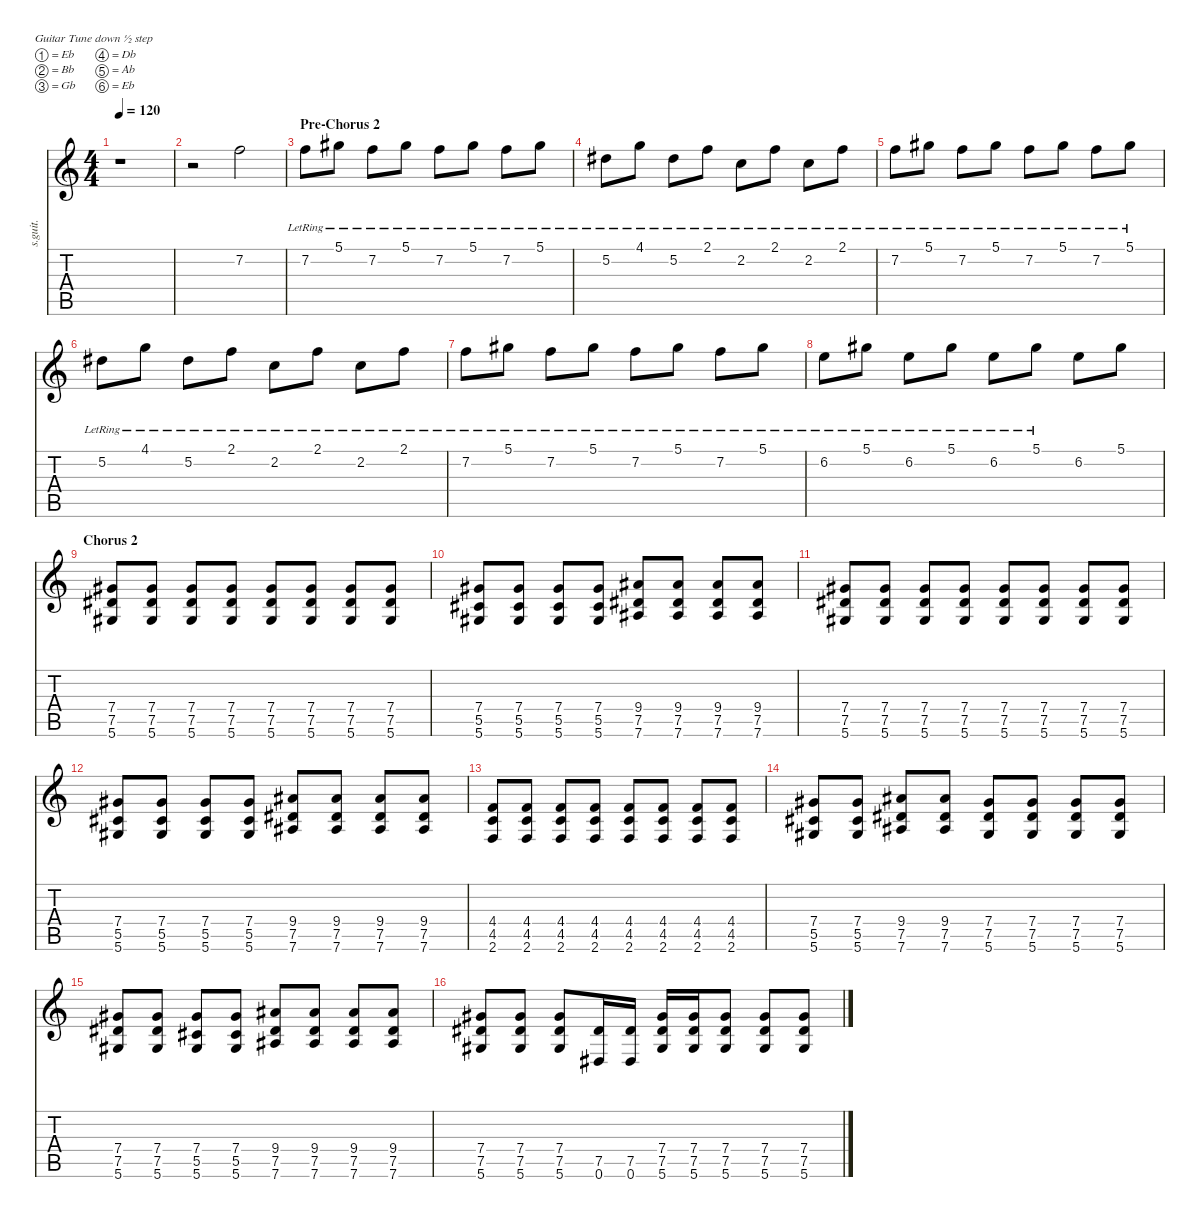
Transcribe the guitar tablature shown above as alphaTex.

\defaultSystemsLayout 4
\hideDynamics
\bracketExtendMode nobrackets
\track ("Rivers Cuomo - Lead Guitar" "s.guit.") {instrument distortionguitar}
\staff {score tabs}
\tuning (Eb4 Bb3 Gb3 Db3 Ab2 Eb2)
\ts (4 4)
\tempo 120
\clef g2
\ks c
r.1{dy f} |
r.2 7.2.2{lyrics (0 "") lyrics (1 "") lyrics (2 "") lyrics (3 "") lyrics (4 "")} |
\section ("" "Pre-Chorus 2")
7.2{lr}.8{lyrics (0 "") lyrics (1 "") lyrics (2 "") lyrics (3 "") lyrics (4 "")} 5.1{lr acc #}.8{lyrics (0 "") lyrics (1 "") lyrics (2 "") lyrics (3 "") lyrics (4 "")} 7.2{lr}.8{lyrics (0 "") lyrics (1 "") lyrics (2 "") lyrics (3 "") lyrics (4 "")} 5.1{lr acc #}.8{lyrics (0 "") lyrics (1 "") lyrics (2 "") lyrics (3 "") lyrics (4 "")} 7.2{lr}.8{lyrics (0 "") lyrics (1 "") lyrics (2 "") lyrics (3 "") lyrics (4 "")} 5.1{lr acc #}.8{lyrics (0 "") lyrics (1 "") lyrics (2 "") lyrics (3 "") lyrics (4 "")} 7.2{lr}.8{lyrics (0 "") lyrics (1 "") lyrics (2 "") lyrics (3 "") lyrics (4 "")} 5.1{lr acc #}.8{lyrics (0 "") lyrics (1 "") lyrics (2 "") lyrics (3 "") lyrics (4 "")} |
5.2{lr acc #}.8{lyrics (0 "") lyrics (1 "") lyrics (2 "") lyrics (3 "") lyrics (4 "")} 4.1{lr}.8{lyrics (0 "") lyrics (1 "") lyrics (2 "") lyrics (3 "") lyrics (4 "")} 5.2{lr acc #}.8{lyrics (0 "") lyrics (1 "") lyrics (2 "") lyrics (3 "") lyrics (4 "")} 2.1{lr}.8{lyrics (0 "") lyrics (1 "") lyrics (2 "") lyrics (3 "") lyrics (4 "")} 2.2{lr}.8{lyrics (0 "") lyrics (1 "") lyrics (2 "") lyrics (3 "") lyrics (4 "")} 2.1{lr}.8{lyrics (0 "") lyrics (1 "") lyrics (2 "") lyrics (3 "") lyrics (4 "")} 2.2{lr}.8{lyrics (0 "") lyrics (1 "") lyrics (2 "") lyrics (3 "") lyrics (4 "")} 2.1{lr}.8{lyrics (0 "") lyrics (1 "") lyrics (2 "") lyrics (3 "") lyrics (4 "")} |
7.2{lr}.8{lyrics (0 "") lyrics (1 "") lyrics (2 "") lyrics (3 "") lyrics (4 "")} 5.1{lr acc #}.8{lyrics (0 "") lyrics (1 "") lyrics (2 "") lyrics (3 "") lyrics (4 "")} 7.2{lr}.8{lyrics (0 "") lyrics (1 "") lyrics (2 "") lyrics (3 "") lyrics (4 "")} 5.1{lr acc #}.8{lyrics (0 "") lyrics (1 "") lyrics (2 "") lyrics (3 "") lyrics (4 "")} 7.2{lr}.8{lyrics (0 "") lyrics (1 "") lyrics (2 "") lyrics (3 "") lyrics (4 "")} 5.1{lr acc #}.8{lyrics (0 "") lyrics (1 "") lyrics (2 "") lyrics (3 "") lyrics (4 "")} 7.2{lr}.8{lyrics (0 "") lyrics (1 "") lyrics (2 "") lyrics (3 "") lyrics (4 "")} 5.1{lr acc #}.8{lyrics (0 "") lyrics (1 "") lyrics (2 "") lyrics (3 "") lyrics (4 "")} |
5.2{lr acc #}.8{lyrics (0 "") lyrics (1 "") lyrics (2 "") lyrics (3 "") lyrics (4 "")} 4.1{lr}.8{lyrics (0 "") lyrics (1 "") lyrics (2 "") lyrics (3 "") lyrics (4 "")} 5.2{lr acc #}.8{lyrics (0 "") lyrics (1 "") lyrics (2 "") lyrics (3 "") lyrics (4 "")} 2.1{lr}.8{lyrics (0 "") lyrics (1 "") lyrics (2 "") lyrics (3 "") lyrics (4 "")} 2.2{lr}.8{lyrics (0 "") lyrics (1 "") lyrics (2 "") lyrics (3 "") lyrics (4 "")} 2.1{lr}.8{lyrics (0 "") lyrics (1 "") lyrics (2 "") lyrics (3 "") lyrics (4 "")} 2.2{lr}.8{lyrics (0 "") lyrics (1 "") lyrics (2 "") lyrics (3 "") lyrics (4 "")} 2.1{lr}.8{lyrics (0 "") lyrics (1 "") lyrics (2 "") lyrics (3 "") lyrics (4 "")} |
7.2{lr}.8{lyrics (0 "") lyrics (1 "") lyrics (2 "") lyrics (3 "") lyrics (4 "")} 5.1{lr acc #}.8{lyrics (0 "") lyrics (1 "") lyrics (2 "") lyrics (3 "") lyrics (4 "")} 7.2{lr}.8{lyrics (0 "") lyrics (1 "") lyrics (2 "") lyrics (3 "") lyrics (4 "")} 5.1{lr acc #}.8{lyrics (0 "") lyrics (1 "") lyrics (2 "") lyrics (3 "") lyrics (4 "")} 7.2{lr}.8{lyrics (0 "") lyrics (1 "") lyrics (2 "") lyrics (3 "") lyrics (4 "")} 5.1{lr acc #}.8{lyrics (0 "") lyrics (1 "") lyrics (2 "") lyrics (3 "") lyrics (4 "")} 7.2{lr}.8{lyrics (0 "") lyrics (1 "") lyrics (2 "") lyrics (3 "") lyrics (4 "")} 5.1{lr acc #}.8{lyrics (0 "") lyrics (1 "") lyrics (2 "") lyrics (3 "") lyrics (4 "")} |
6.2{lr}.8{lyrics (0 "") lyrics (1 "") lyrics (2 "") lyrics (3 "") lyrics (4 "")} 5.1{lr acc #}.8{lyrics (0 "") lyrics (1 "") lyrics (2 "") lyrics (3 "") lyrics (4 "")} 6.2{lr}.8{lyrics (0 "") lyrics (1 "") lyrics (2 "") lyrics (3 "") lyrics (4 "")} 5.1{lr acc #}.8{lyrics (0 "") lyrics (1 "") lyrics (2 "") lyrics (3 "") lyrics (4 "")} 6.2{lr}.8{lyrics (0 "") lyrics (1 "") lyrics (2 "") lyrics (3 "") lyrics (4 "")} 5.1{lr acc #}.8{lyrics (0 "") lyrics (1 "") lyrics (2 "") lyrics (3 "") lyrics (4 "")} 6.2.8{lyrics (0 "") lyrics (1 "") lyrics (2 "") lyrics (3 "") lyrics (4 "")} 5.1{acc #}.8{lyrics (0 "") lyrics (1 "") lyrics (2 "") lyrics (3 "") lyrics (4 "")} |
\section ("" "Chorus 2")
(7.4{acc #} 7.5{acc #} 5.6{acc #}).8{lyrics (0 "") lyrics (1 "") lyrics (2 "") lyrics (3 "") lyrics (4 "")} (7.4{acc #} 7.5{acc #} 5.6{acc #}).8{lyrics (0 "") lyrics (1 "") lyrics (2 "") lyrics (3 "") lyrics (4 "")} (7.4{acc #} 7.5{acc #} 5.6{acc #}).8{lyrics (0 "") lyrics (1 "") lyrics (2 "") lyrics (3 "") lyrics (4 "")} (7.4{acc #} 7.5{acc #} 5.6{acc #}).8{lyrics (0 "") lyrics (1 "") lyrics (2 "") lyrics (3 "") lyrics (4 "")} (7.4{acc #} 7.5{acc #} 5.6{acc #}).8{lyrics (0 "") lyrics (1 "") lyrics (2 "") lyrics (3 "") lyrics (4 "")} (7.4{acc #} 7.5{acc #} 5.6{acc #}).8{lyrics (0 "") lyrics (1 "") lyrics (2 "") lyrics (3 "") lyrics (4 "")} (7.4{acc #} 7.5{acc #} 5.6{acc #}).8{lyrics (0 "") lyrics (1 "") lyrics (2 "") lyrics (3 "") lyrics (4 "")} (7.4{acc #} 7.5{acc #} 5.6{acc #}).8{lyrics (0 "") lyrics (1 "") lyrics (2 "") lyrics (3 "") lyrics (4 "")} |
(7.4{acc #} 5.5{acc #} 5.6{acc #}).8{lyrics (0 "") lyrics (1 "") lyrics (2 "") lyrics (3 "") lyrics (4 "")} (7.4{acc #} 5.5{acc #} 5.6{acc #}).8{lyrics (0 "") lyrics (1 "") lyrics (2 "") lyrics (3 "") lyrics (4 "")} (7.4{acc #} 5.5{acc #} 5.6{acc #}).8{lyrics (0 "") lyrics (1 "") lyrics (2 "") lyrics (3 "") lyrics (4 "")} (7.4{acc #} 5.5{acc #} 5.6{acc #}).8{lyrics (0 "") lyrics (1 "") lyrics (2 "") lyrics (3 "") lyrics (4 "")} (9.4{acc #} 7.5{acc #} 7.6{acc #}).8{lyrics (0 "") lyrics (1 "") lyrics (2 "") lyrics (3 "") lyrics (4 "")} (9.4{acc #} 7.5{acc #} 7.6{acc #}).8{lyrics (0 "") lyrics (1 "") lyrics (2 "") lyrics (3 "") lyrics (4 "")} (9.4{acc #} 7.5{acc #} 7.6{acc #}).8{lyrics (0 "") lyrics (1 "") lyrics (2 "") lyrics (3 "") lyrics (4 "")} (9.4{acc #} 7.5{acc #} 7.6{acc #}).8{lyrics (0 "") lyrics (1 "") lyrics (2 "") lyrics (3 "") lyrics (4 "")} |
(7.4{acc #} 7.5{acc #} 5.6{acc #}).8{lyrics (0 "") lyrics (1 "") lyrics (2 "") lyrics (3 "") lyrics (4 "")} (7.4{acc #} 7.5{acc #} 5.6{acc #}).8{lyrics (0 "") lyrics (1 "") lyrics (2 "") lyrics (3 "") lyrics (4 "")} (7.4{acc #} 7.5{acc #} 5.6{acc #}).8{lyrics (0 "") lyrics (1 "") lyrics (2 "") lyrics (3 "") lyrics (4 "")} (7.4{acc #} 7.5{acc #} 5.6{acc #}).8{lyrics (0 "") lyrics (1 "") lyrics (2 "") lyrics (3 "") lyrics (4 "")} (7.4{acc #} 7.5{acc #} 5.6{acc #}).8{lyrics (0 "") lyrics (1 "") lyrics (2 "") lyrics (3 "") lyrics (4 "")} (7.4{acc #} 7.5{acc #} 5.6{acc #}).8{lyrics (0 "") lyrics (1 "") lyrics (2 "") lyrics (3 "") lyrics (4 "")} (7.4{acc #} 7.5{acc #} 5.6{acc #}).8{lyrics (0 "") lyrics (1 "") lyrics (2 "") lyrics (3 "") lyrics (4 "")} (7.4{acc #} 7.5{acc #} 5.6{acc #}).8{lyrics (0 "") lyrics (1 "") lyrics (2 "") lyrics (3 "") lyrics (4 "")} |
(7.4{acc #} 5.5{acc #} 5.6{acc #}).8{lyrics (0 "") lyrics (1 "") lyrics (2 "") lyrics (3 "") lyrics (4 "")} (7.4{acc #} 5.5{acc #} 5.6{acc #}).8{lyrics (0 "") lyrics (1 "") lyrics (2 "") lyrics (3 "") lyrics (4 "")} (7.4{acc #} 5.5{acc #} 5.6{acc #}).8{lyrics (0 "") lyrics (1 "") lyrics (2 "") lyrics (3 "") lyrics (4 "")} (7.4{acc #} 5.5{acc #} 5.6{acc #}).8{lyrics (0 "") lyrics (1 "") lyrics (2 "") lyrics (3 "") lyrics (4 "")} (9.4{acc #} 7.5{acc #} 7.6{acc #}).8{lyrics (0 "") lyrics (1 "") lyrics (2 "") lyrics (3 "") lyrics (4 "")} (9.4{acc #} 7.5{acc #} 7.6{acc #}).8{lyrics (0 "") lyrics (1 "") lyrics (2 "") lyrics (3 "") lyrics (4 "")} (9.4{acc #} 7.5{acc #} 7.6{acc #}).8{lyrics (0 "") lyrics (1 "") lyrics (2 "") lyrics (3 "") lyrics (4 "")} (9.4{acc #} 7.5{acc #} 7.6{acc #}).8{lyrics (0 "") lyrics (1 "") lyrics (2 "") lyrics (3 "") lyrics (4 "")} |
(4.4 4.5 2.6).8{lyrics (0 "") lyrics (1 "") lyrics (2 "") lyrics (3 "") lyrics (4 "")} (4.4 4.5 2.6).8{lyrics (0 "") lyrics (1 "") lyrics (2 "") lyrics (3 "") lyrics (4 "")} (4.4 4.5 2.6).8{lyrics (0 "") lyrics (1 "") lyrics (2 "") lyrics (3 "") lyrics (4 "")} (4.4 4.5 2.6).8{lyrics (0 "") lyrics (1 "") lyrics (2 "") lyrics (3 "") lyrics (4 "")} (4.4 4.5 2.6).8{lyrics (0 "") lyrics (1 "") lyrics (2 "") lyrics (3 "") lyrics (4 "")} (4.4 4.5 2.6).8{lyrics (0 "") lyrics (1 "") lyrics (2 "") lyrics (3 "") lyrics (4 "")} (4.4 4.5 2.6).8{lyrics (0 "") lyrics (1 "") lyrics (2 "") lyrics (3 "") lyrics (4 "")} (4.4 4.5 2.6).8{lyrics (0 "") lyrics (1 "") lyrics (2 "") lyrics (3 "") lyrics (4 "")} |
(7.4{acc #} 5.5{acc #} 5.6{acc #}).8{lyrics (0 "") lyrics (1 "") lyrics (2 "") lyrics (3 "") lyrics (4 "")} (7.4{acc #} 5.5{acc #} 5.6{acc #}).8{lyrics (0 "") lyrics (1 "") lyrics (2 "") lyrics (3 "") lyrics (4 "")} (9.4{acc #} 7.5{acc #} 7.6{acc #}).8{lyrics (0 "") lyrics (1 "") lyrics (2 "") lyrics (3 "") lyrics (4 "")} (9.4{acc #} 7.5{acc #} 7.6{acc #}).8{lyrics (0 "") lyrics (1 "") lyrics (2 "") lyrics (3 "") lyrics (4 "")} (7.4{acc #} 7.5{acc #} 5.6{acc #}).8{lyrics (0 "") lyrics (1 "") lyrics (2 "") lyrics (3 "") lyrics (4 "")} (7.4{acc #} 7.5{acc #} 5.6{acc #}).8{lyrics (0 "") lyrics (1 "") lyrics (2 "") lyrics (3 "") lyrics (4 "")} (7.4{acc #} 7.5{acc #} 5.6{acc #}).8{lyrics (0 "") lyrics (1 "") lyrics (2 "") lyrics (3 "") lyrics (4 "")} (7.4{acc #} 7.5{acc #} 5.6{acc #}).8{lyrics (0 "") lyrics (1 "") lyrics (2 "") lyrics (3 "") lyrics (4 "")} |
(7.4{acc #} 7.5{acc #} 5.6{acc #}).8{lyrics (0 "") lyrics (1 "") lyrics (2 "") lyrics (3 "") lyrics (4 "")} (7.4{acc #} 7.5{acc #} 5.6{acc #}).8{lyrics (0 "") lyrics (1 "") lyrics (2 "") lyrics (3 "") lyrics (4 "")} (7.4{acc #} 5.5{acc #} 5.6{acc #}).8{lyrics (0 "") lyrics (1 "") lyrics (2 "") lyrics (3 "") lyrics (4 "")} (7.4{acc #} 5.5{acc #} 5.6{acc #}).8{lyrics (0 "") lyrics (1 "") lyrics (2 "") lyrics (3 "") lyrics (4 "")} (9.4{acc #} 7.5{acc #} 7.6{acc #}).8{lyrics (0 "") lyrics (1 "") lyrics (2 "") lyrics (3 "") lyrics (4 "")} (9.4{acc #} 7.5{acc #} 7.6{acc #}).8{lyrics (0 "") lyrics (1 "") lyrics (2 "") lyrics (3 "") lyrics (4 "")} (9.4{acc #} 7.5{acc #} 7.6{acc #}).8{lyrics (0 "") lyrics (1 "") lyrics (2 "") lyrics (3 "") lyrics (4 "")} (9.4{acc #} 7.5{acc #} 7.6{acc #}).8{lyrics (0 "") lyrics (1 "") lyrics (2 "") lyrics (3 "") lyrics (4 "")} |
(7.4{acc #} 7.5{acc #} 5.6{acc #}).8{lyrics (0 "") lyrics (1 "") lyrics (2 "") lyrics (3 "") lyrics (4 "")} (7.4{acc #} 7.5{acc #} 5.6{acc #}).8{lyrics (0 "") lyrics (1 "") lyrics (2 "") lyrics (3 "") lyrics (4 "")} (7.4{acc #} 7.5{acc #} 5.6{acc #}).8{lyrics (0 "") lyrics (1 "") lyrics (2 "") lyrics (3 "") lyrics (4 "")} (7.5{acc #} 0.6{acc #}).16{lyrics (0 "") lyrics (1 "") lyrics (2 "") lyrics (3 "") lyrics (4 "")} (7.5{acc #} 0.6{acc #}).16{lyrics (0 "") lyrics (1 "") lyrics (2 "") lyrics (3 "") lyrics (4 "")} (7.4{acc #} 7.5{acc #} 5.6{acc #}).16{lyrics (0 "") lyrics (1 "") lyrics (2 "") lyrics (3 "") lyrics (4 "")} (7.4{acc #} 7.5{acc #} 5.6{acc #}).16{lyrics (0 "") lyrics (1 "") lyrics (2 "") lyrics (3 "") lyrics (4 "")} (7.4{acc #} 7.5{acc #} 5.6{acc #}).8{lyrics (0 "") lyrics (1 "") lyrics (2 "") lyrics (3 "") lyrics (4 "")} (7.4{acc #} 7.5{acc #} 5.6{acc #}).8{lyrics (0 "") lyrics (1 "") lyrics (2 "") lyrics (3 "") lyrics (4 "")} (7.4{acc #} 7.5{acc #} 5.6{acc #}).8{lyrics (0 "") lyrics (1 "") lyrics (2 "") lyrics (3 "") lyrics (4 "")}
